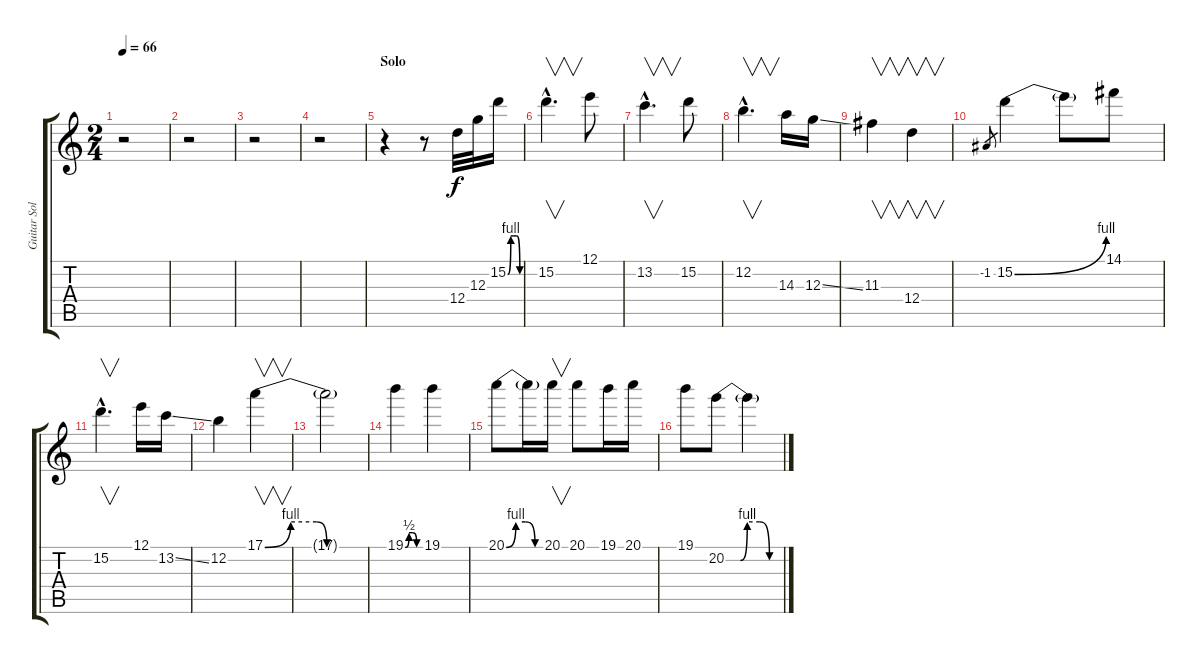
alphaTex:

\track ("Guitar Solo" "Guitar Sol") {instrument overdrivenguitar}
\staff {score tabs}
\tuning (E4 B3 G3 D3 A2 E2) {hide}
\ts (2 4)
\tempo 66
\clef g2
\ks c
r.2{dy f} |
r.2 |
r.2 |
r.2 |
\section ("" "Solo")
r.4 r.8 12.4.32 12.3.32 15.2{be (custom 0 0 15 4 30 4 45 4 60 0)}.16 |
15.2{hac}.4{v d} 12.1.8 |
13.2{hac}.4{v d} 15.2.8 |
12.2{hac}.4{v d} 14.3.16 12.3{ss}.16 |
11.3.4{v} 12.4.4{v} |
-1.2.8{gr} 15.2{be (bend 0 0 60 4)}.4 15.2{t}.8 14.1.8 |
15.2{hac}.4{v d} 12.1.16 13.2{ss}.16 |
12.2.4 17.1{be (custom 0 0 15 4 30 4 36 0 60 0)}.4{v} |
17.1{t}.2 |
19.1{be (custom 0 0 15 2 30 2 45 0 60 0)}.4 19.1.4 |
20.1{be (custom 0 0 15 4 30 4 45 0 60 0)}.8 20.1{t}.16 20.1.16{v} 20.1.8 19.1.16 20.1.16 |
19.1.8 20.2{be (custom 0 0 15 0 22 4 35 4 45 0 60 0)}.8 20.2{t}.4
